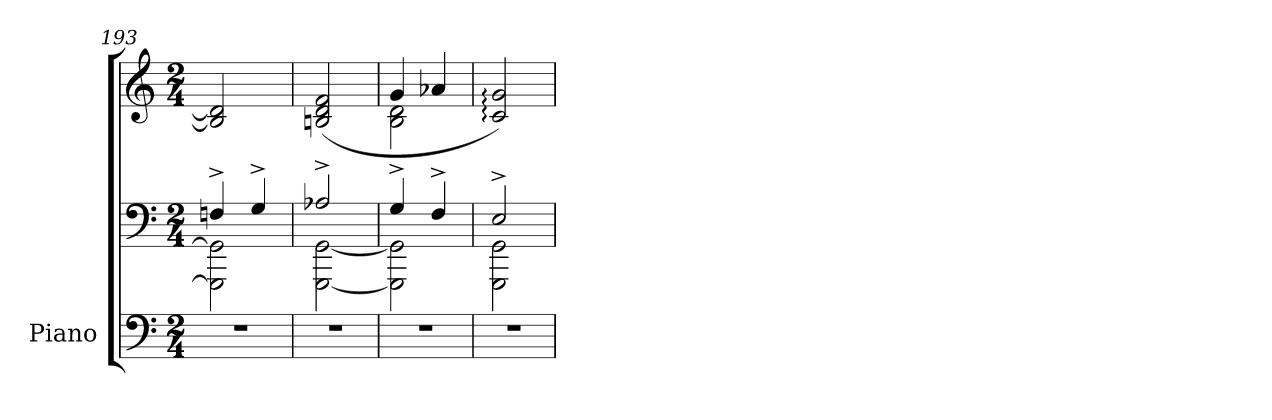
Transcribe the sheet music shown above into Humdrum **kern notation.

**kern	**kern	**kern
*part1	*part1	*part1
*staff3	*staff2	*staff1
*I"Piano	*	*
*I'Pno.	*	*
*clefF4	*clefF4	*clefG2
*k[]	*k[]	*k[]
*M2/4	*M2/4	*M2/4
=193	=193	=193
*	*^	*
2r	4Fn^/	2GGG\] 2GG\]	2B-/] 2d/]
.	4G^/	.	.
=194	=194	=194	=194
2r	(2A-X^/	[2GGG\ [2GG\	(2Bn/ 2d/ 2f/
=195	=195	=195	=195
*	*	*	*^
2r	4G^/	2GGG\] 2GG\]	4g/	2B\ 2d\
.	4F^/	.	4a-X/	.
*	*	*	*v	*v
!!LO:LB:g=z
=196	=196	=196	=196
2r	2E^/	2GGG\ 2GG\	2c/: 2g/:))
*	*v	*v	*
=	=	=
*-	*-	*-
